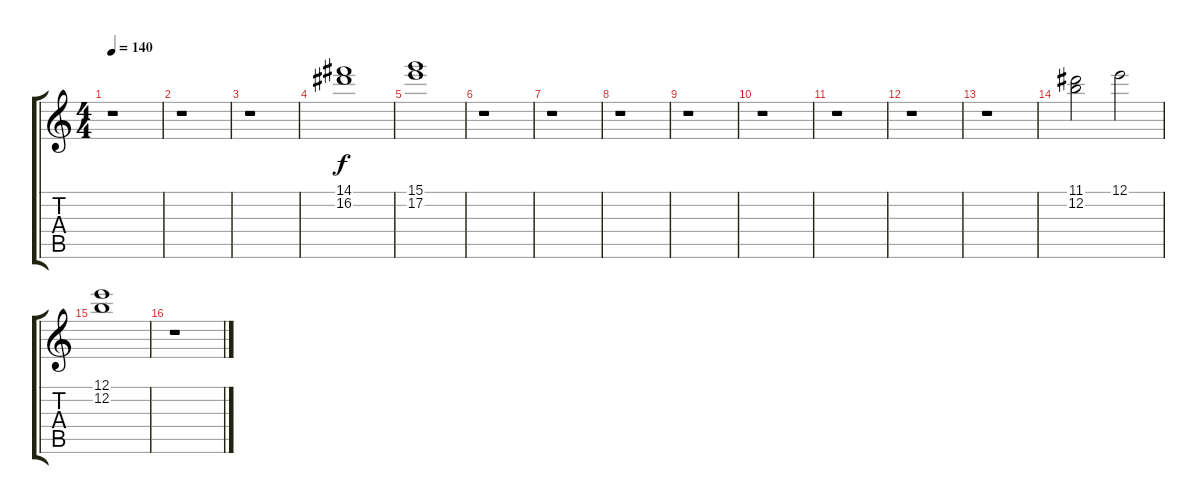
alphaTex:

\track "" {instrument overdrivenguitar}
\staff {score tabs}
\tuning (E4 B3 G3 D3 A2 E2) {hide}
\ts (4 4)
\tempo 140
\clef g2
\ks c
r.1{dy f} |
r.1 |
r.1 |
(14.1 16.2).1 |
(15.1 17.2).1 |
r.1 |
r.1 |
r.1 |
r.1 |
r.1 |
r.1 |
r.1 |
r.1 |
(11.1 12.2).2 12.1.2 |
(12.1 12.2).1 |
r.1
